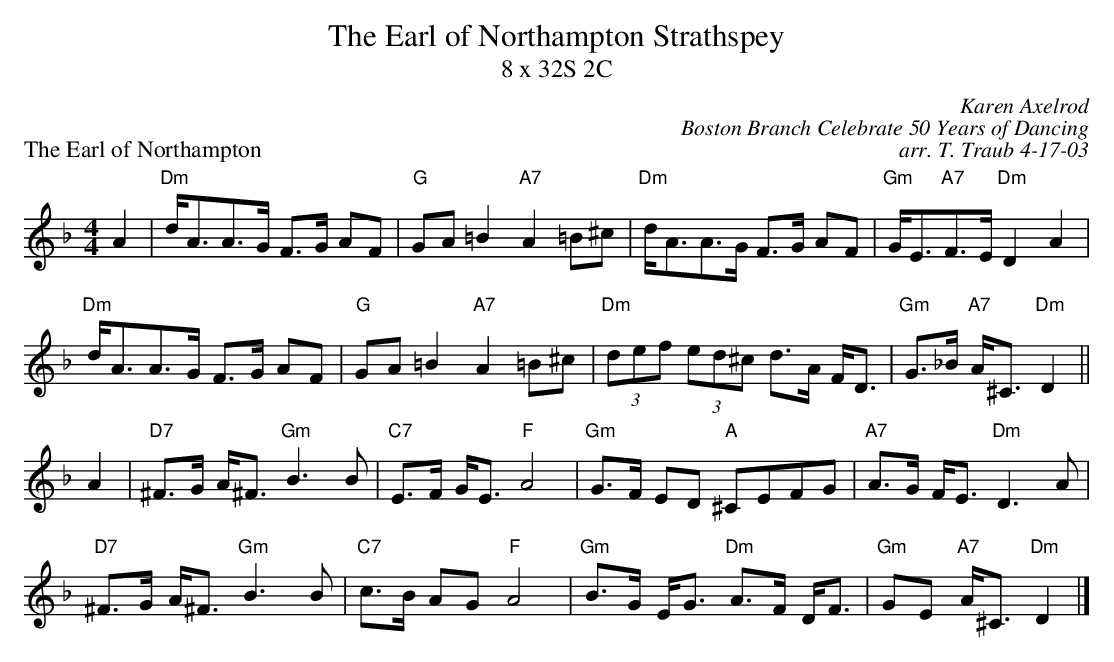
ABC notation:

X:1
T: The Earl of Northampton Strathspey
T: 8 x 32S 2C
P: The Earl of Northampton
C: Karen Axelrod
C: Boston Branch Celebrate 50 Years of Dancing
C: arr. T. Traub 4-17-03
M: 4/4
L: 1/8
K: Dm
A2|"Dm"d<AA>G F>G AF|"G"GA =B2 "A7"A2 =B^c|"Dm"d<AA>G F>G AF|"Gm"G<E"A7"F>E "Dm"D2 A2|
"Dm"d<AA>G F>G AF|"G"GA =B2 "A7"A2 =B^c|"Dm" (3 def (3 ed^c d>A F<D|"Gm"G>_B"A7" A<^C "Dm"D2||
A2|"D7"^F>G A<^F "Gm"B3 B|"C7"E>*F G<E "F"A4|"Gm"G>F ED "A"^CEFG|"A7"A>G F<E "Dm"D3 A|
"D7"^F>G A<^F "Gm"B3 B|"C7"c>B AG "F"A4|"Gm"B>G E<G "Dm"A>F D<F|"Gm"GE "A7"A<^C "Dm"D2 |]
